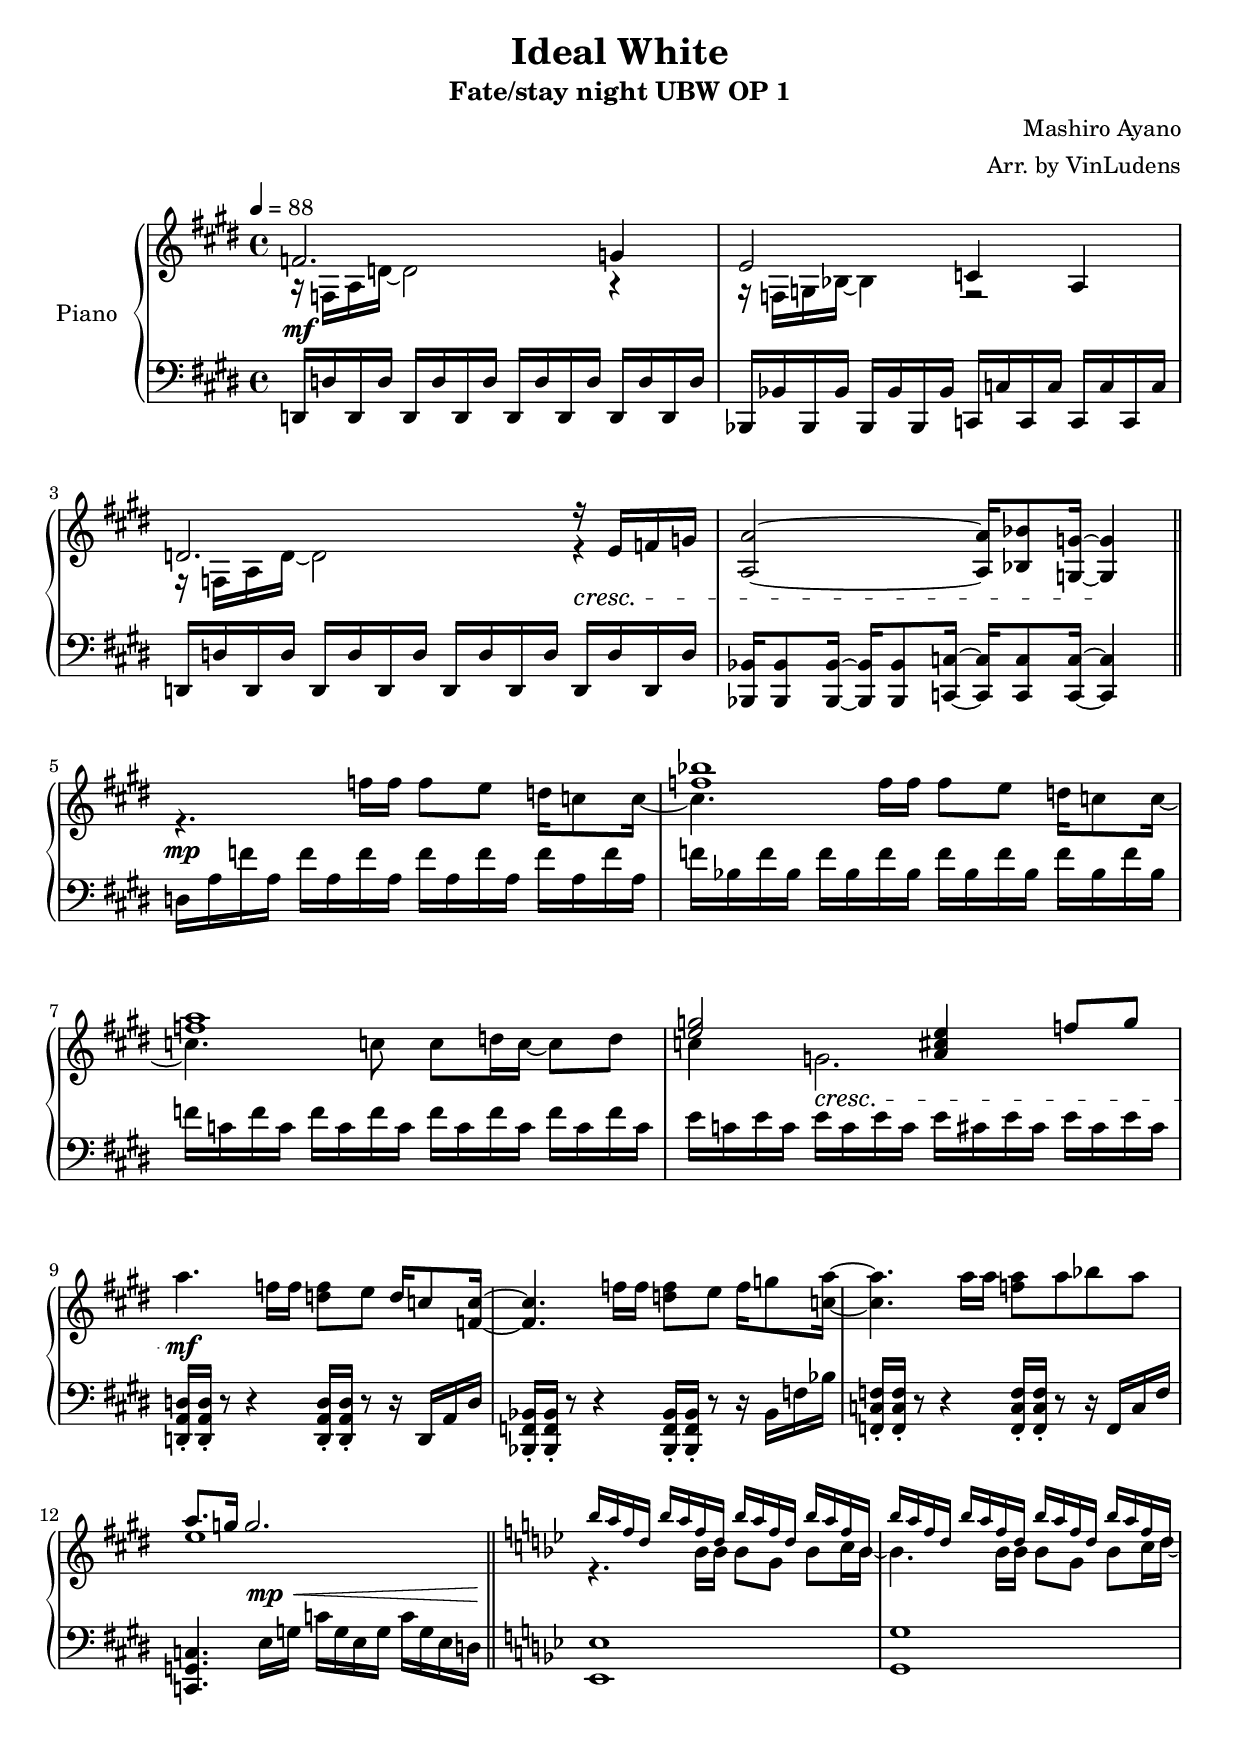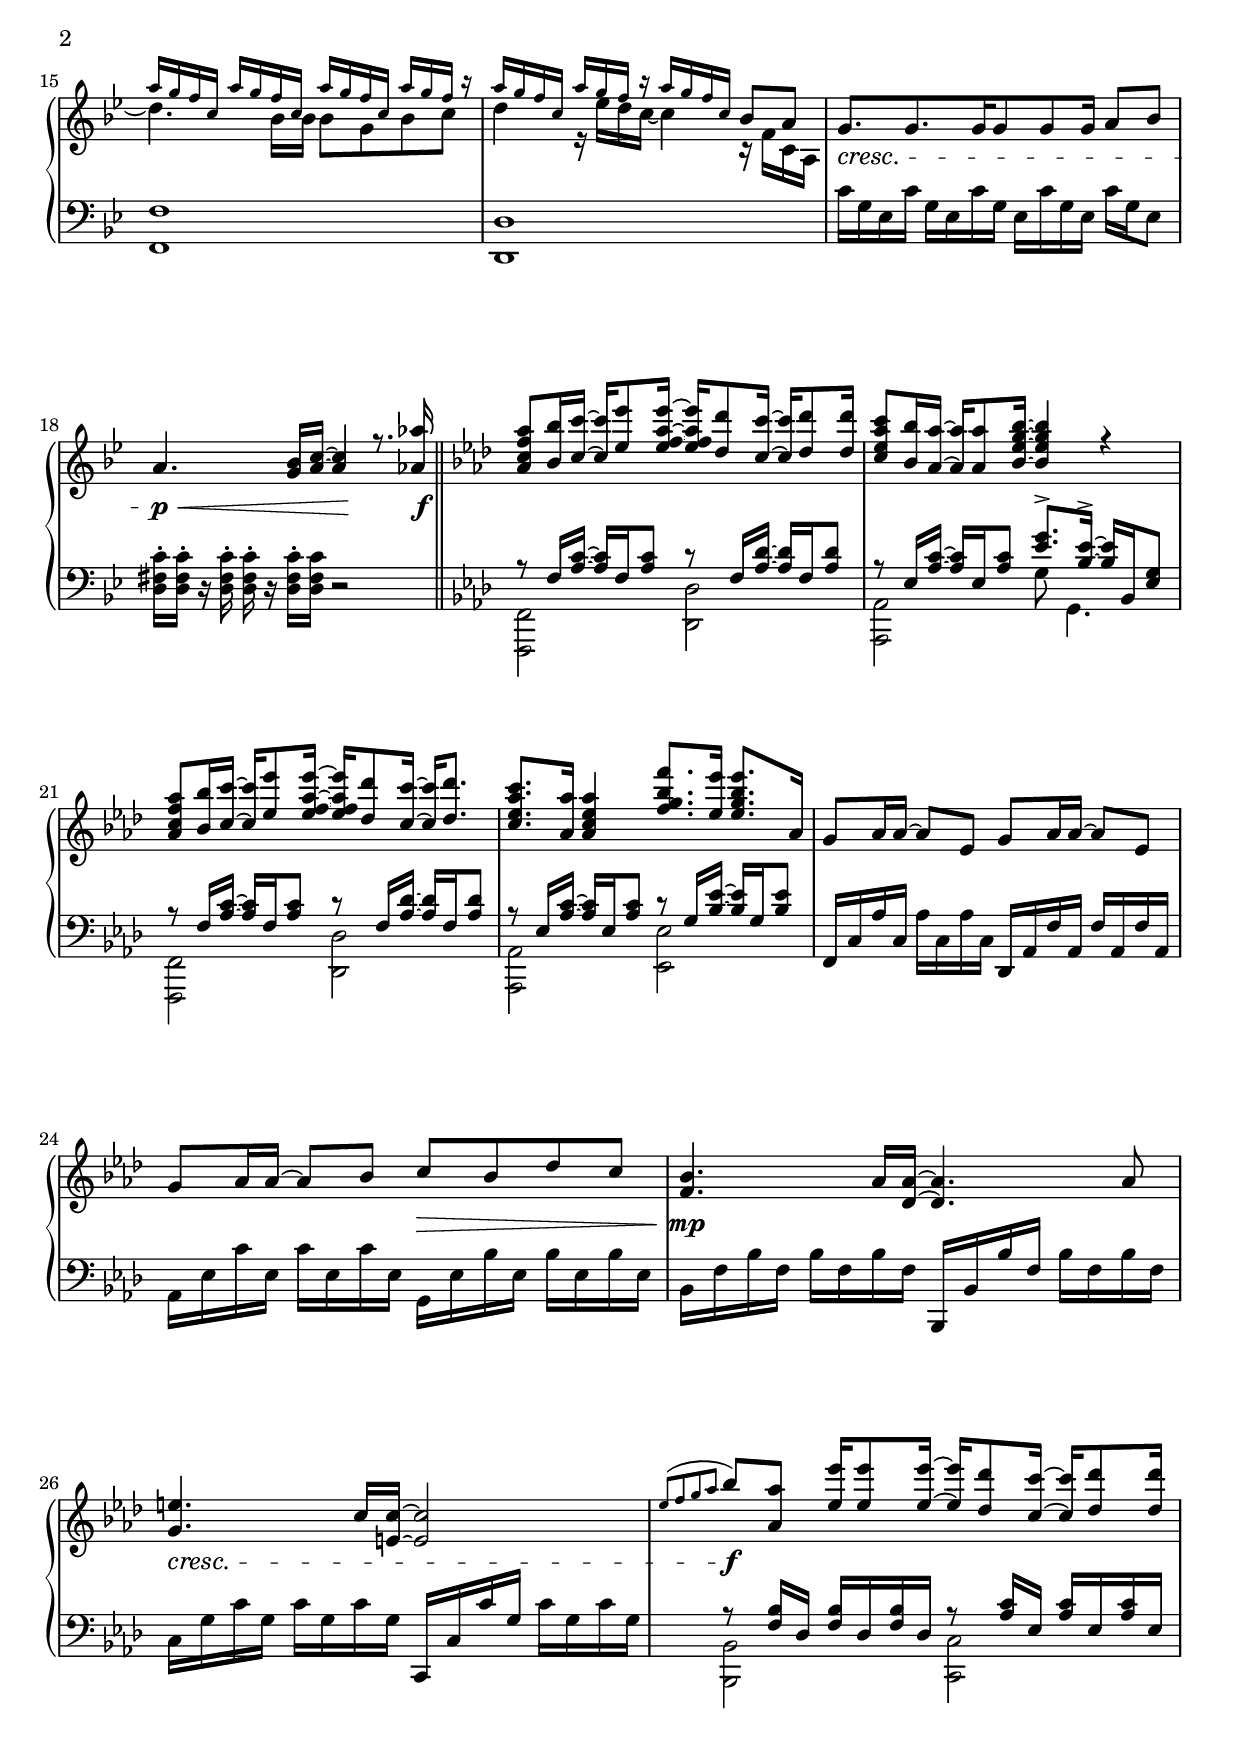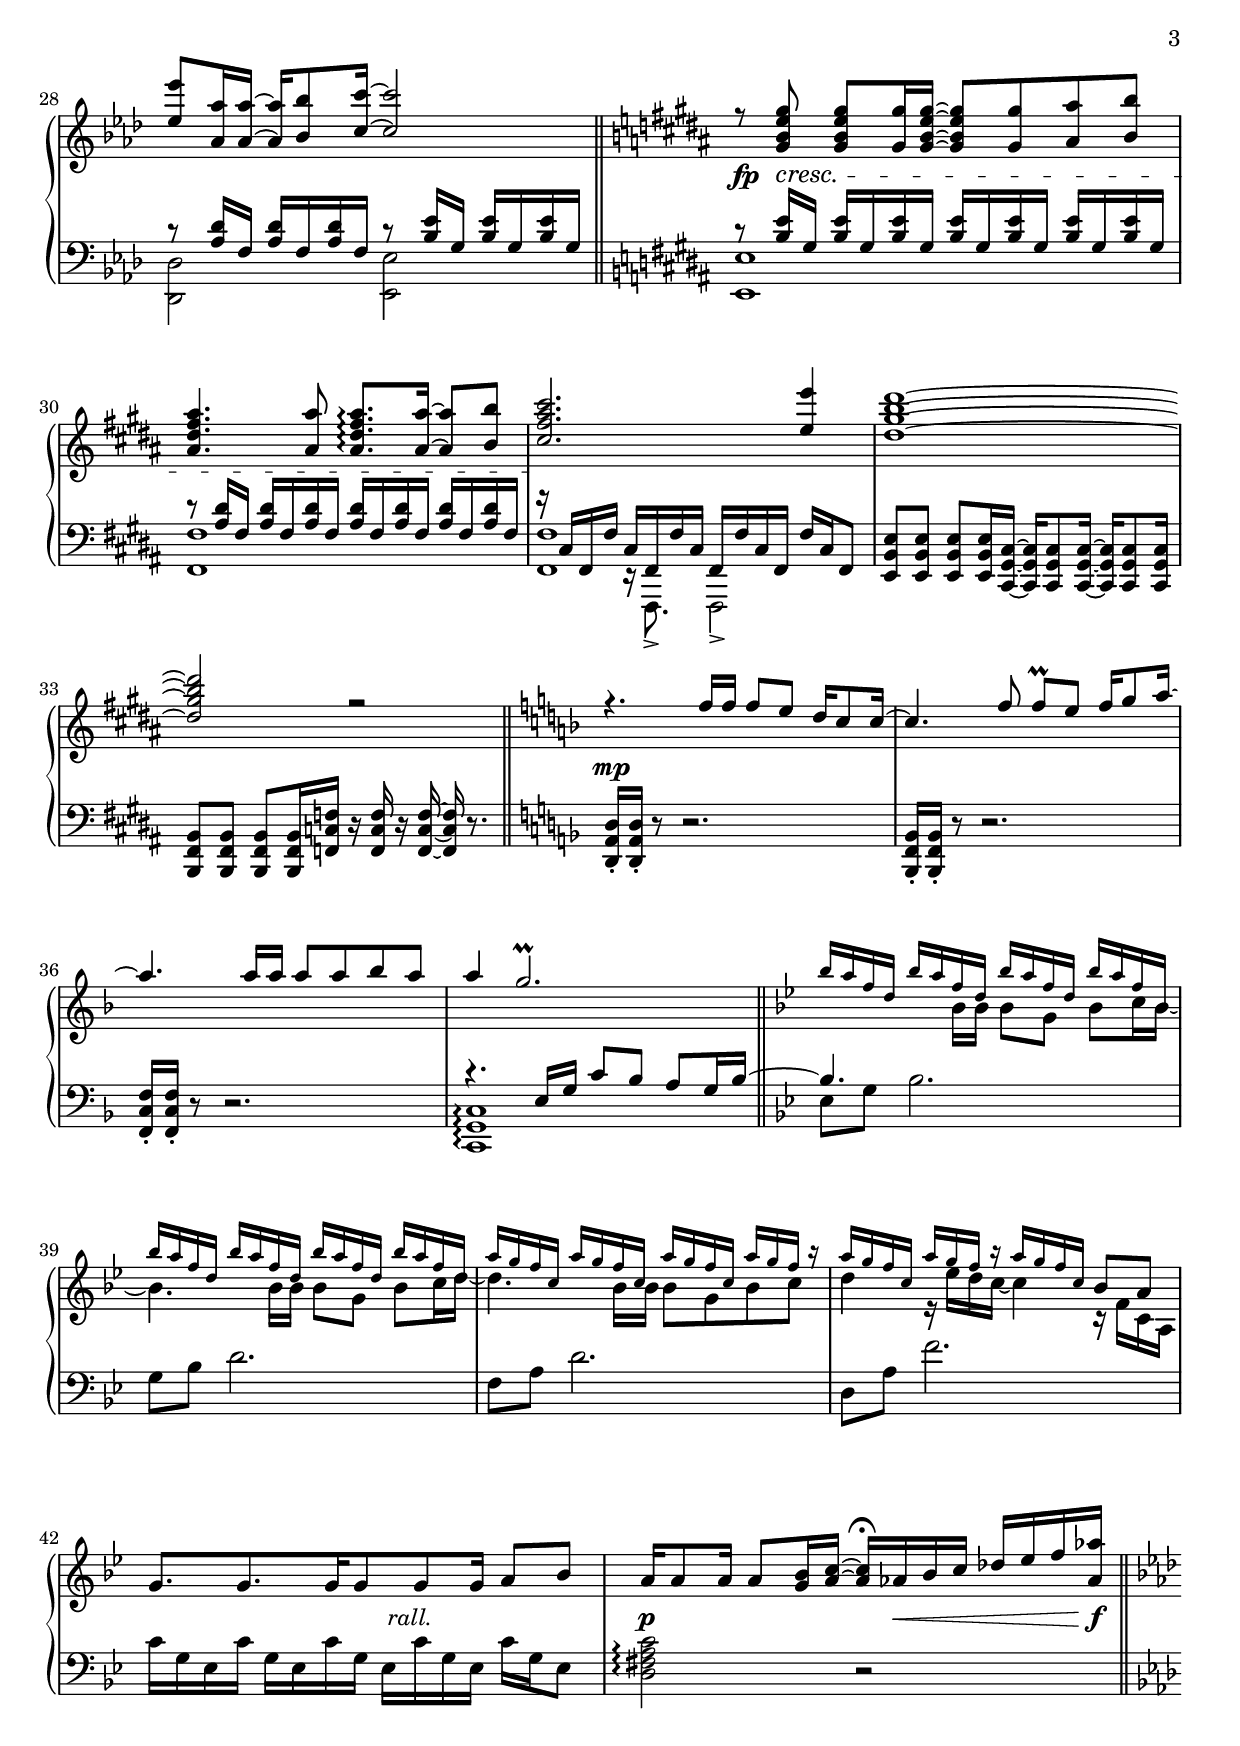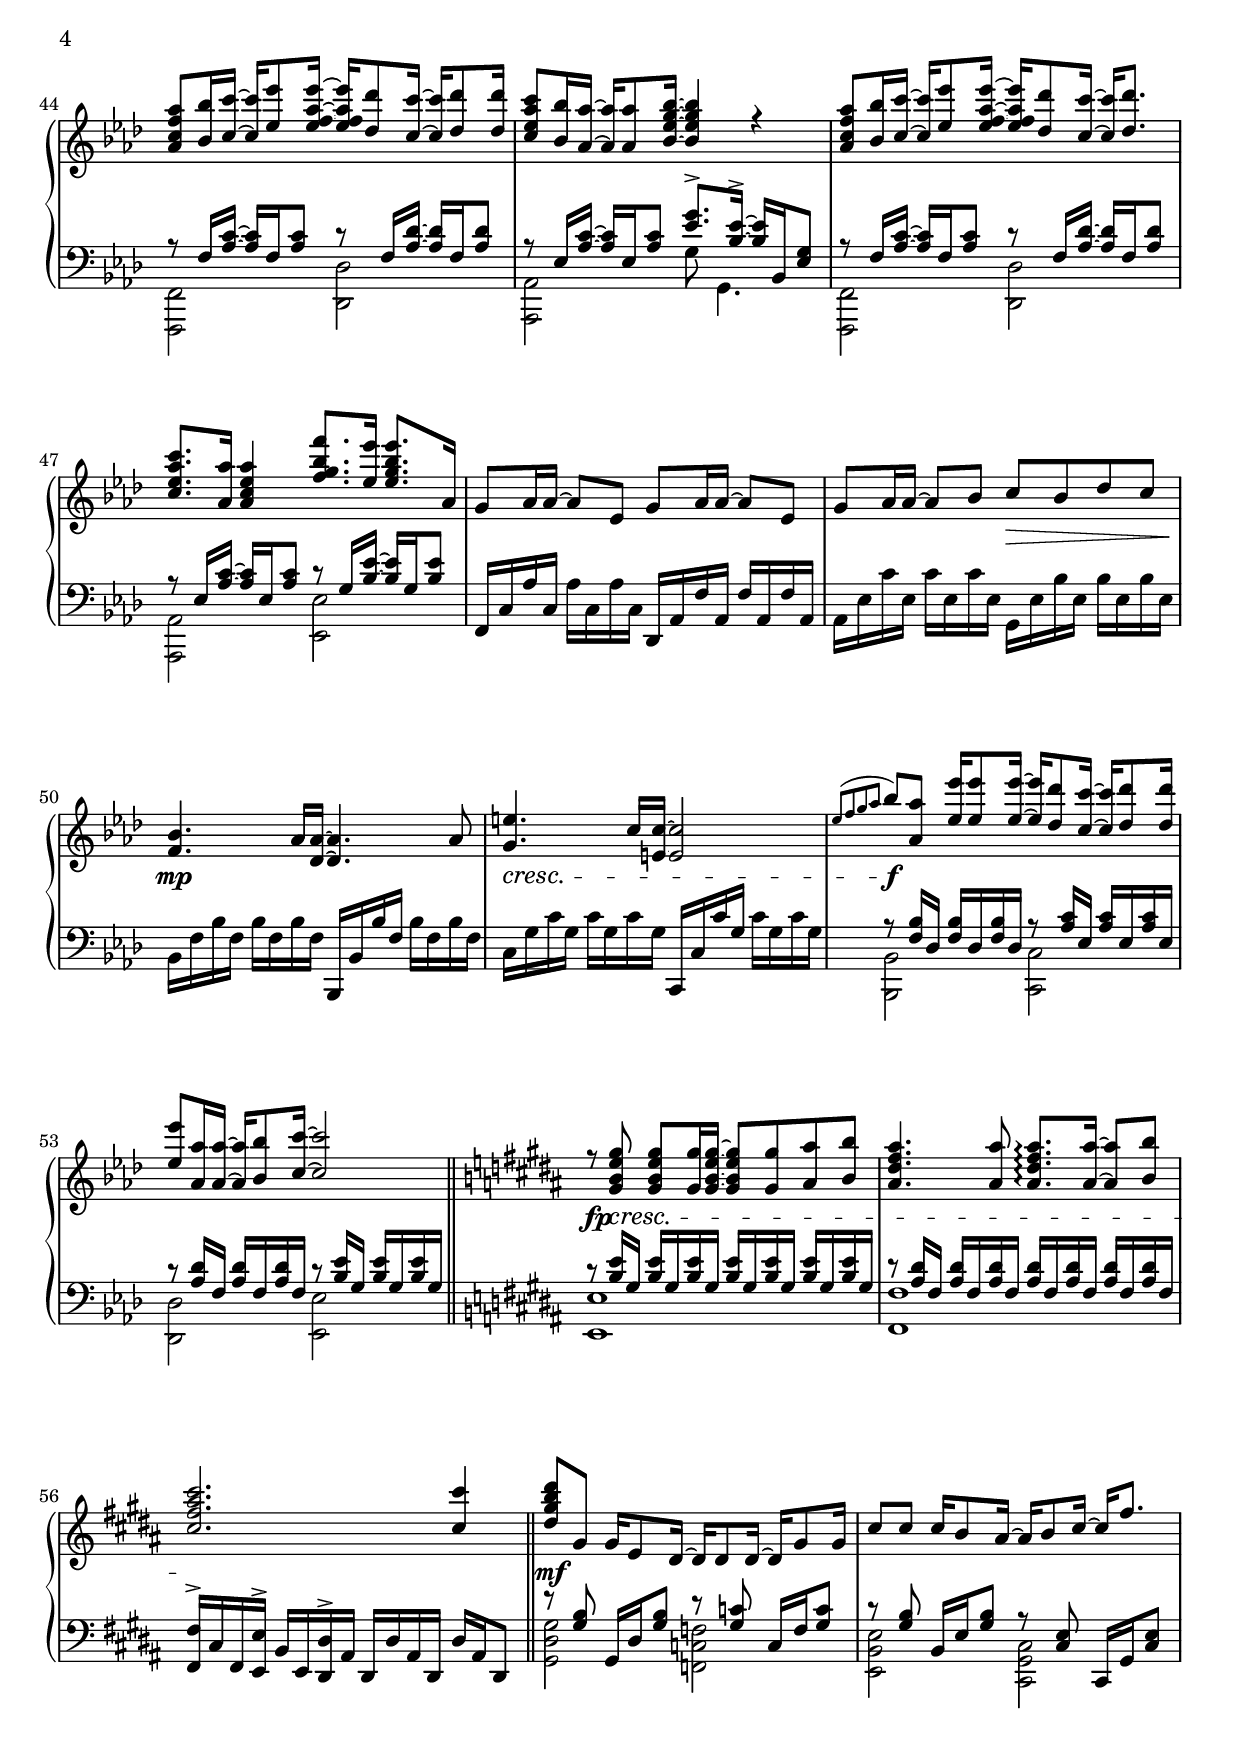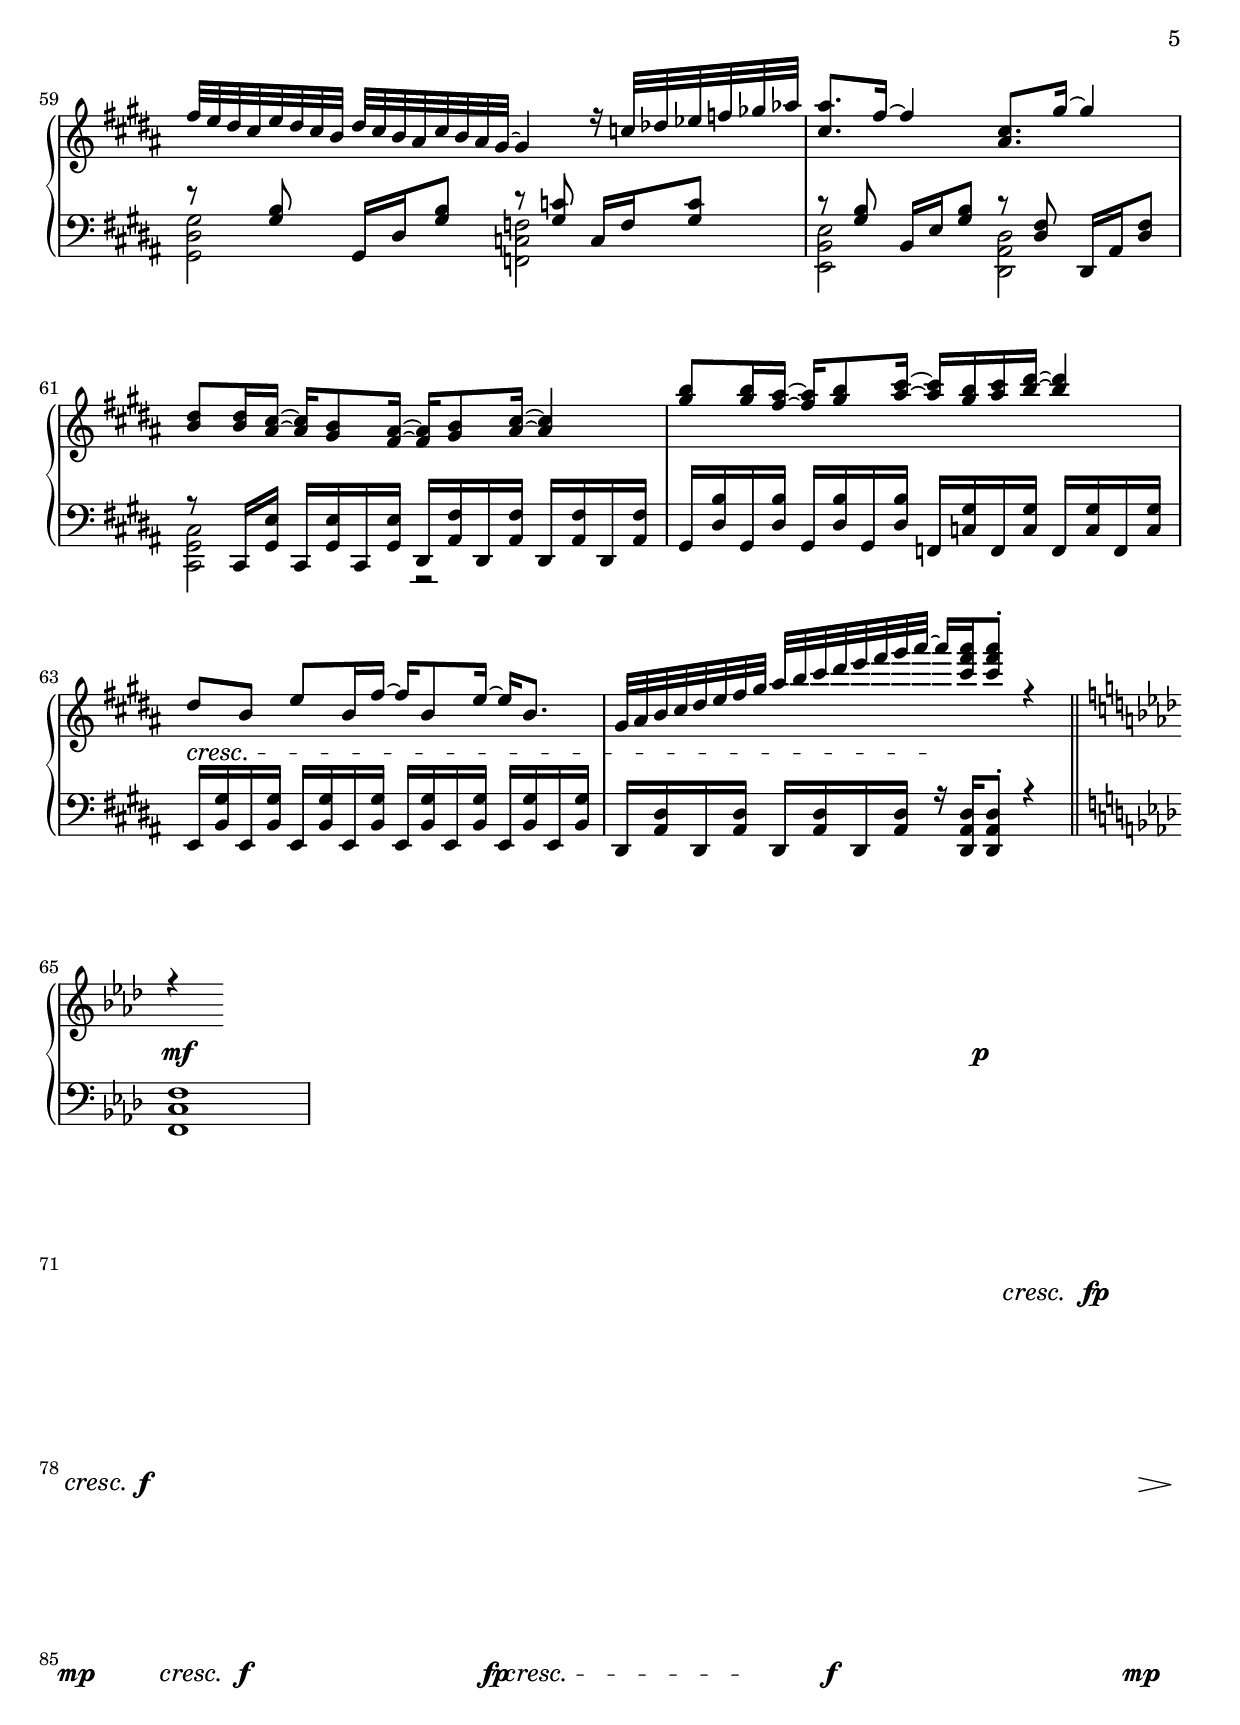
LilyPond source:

\version "2.20.0"

\header {
  title = "Ideal White"
  subtitle = "Fate/stay night UBW OP 1"
  %instrument = "Piano"
  composer = "Mashiro Ayano"
  arranger = "Arr. by VinLudens"
}

%#(set-global-staff-size 20)
%showLastLength = R1 * 10

\paper {
  #(set-paper-size "a4")
}

\include "global.ly"
\version "2.20.0"
\include "global.ly"

right = \absolute {
  \global
  \tempo 4 = 88
  << { \voiceOne
      f'2. g'4 |
      e'2 c'4 a |
      d'2. r16 e' f' g' | \oneVoice
      <a a'>2 ~ 16 <bes bes'>8 <g g'>16 ~ 4 |
    }
    \new Voice { \voiceTwo
      r16 f a d' ~ 2 r4 |
      r16 f g bes ~ 4 r2 |
      r16 f a d' ~ 2 r4 |
    }
  >> \oneVoice

  \bar "||"

  << { \voiceOne
       s1 |
       <f'' bes''>1 |
       <f'' a''>1 |
       <e'' g''>2 <a' cis'' e''>4 f''8 g'' |
    }
    \new Voice { \voiceTwo
      r4. f''16 f'' f''8 e'' d''16 c''8 c''16 ~ |
      4. f''16 f'' f''8 e'' d''16 c''8 c''16 ~ |
      4. c''8 c''8 d''16 c'' ~ 8 d'' |
      c''4 g'2.
    }
  >> \oneVoice

  a''4. f''16 f'' <d'' f''>8 e'' d''16 c''8 <f' c''>16 ~ |
  4. f''16 f'' <d'' f''>8 e'' f''16 g''8 <c'' a''>16 ~ |
  4. a''16 a'' <f'' a''>8 a'' bes'' a'' |
  << { a''8. g''16 g''2. } \\ { e''1 } >> |

  \bar "||"
  \key g \minor

  \tiny \voiceOne
  \repeat unfold 3 { bes''16 a'' f'' d'' } bes'' a'' f'' bes' |
  \repeat unfold 3 { bes''16 a'' f'' d'' } bes'' a'' f'' d'' |
  \repeat unfold 3 { a''16 g'' f'' c'' } a'' g'' f'' r |
  a''16 g'' f'' c'' a'' g'' f'' r a'' g'' f'' c'' \normalsize bes'8 a' |









  g'8. 8. 16 8 8 16 a'8 bes' |
  a'4. <g' bes'>16 <a' c''> ~ 4 r8. <as' as''>16 |

% Chorus 1 start -----------------------------------------------------------------
  \bar "||"
  \key f \minor


  <as' c'' f'' as''>8 <bes' bes''>16 <c'' c'''> ~ q <es'' es'''>8 <es'' f'' as'' es'''>16 ~ q <des'' des'''>8 <c'' c'''>16 ~ q <des'' des'''>8 q16 |
  <c'' es'' as'' c'''>8 <bes' bes''>16 <as' as''> ~ q <as' as''>8 <bes' es'' g'' bes''>16 ~ q4 r4 |
  <as' c'' f'' as''>8 <bes' bes''>16 <c'' c'''> ~ q <es'' es'''>8 <es'' f'' as'' es'''>16 ~ q <des'' des'''>8 <c'' c'''>16 ~ q <des'' des'''>8. |
  <c'' es'' as'' c'''>8. <as' as''>16 <as' c'' es'' as''>4 <f'' g'' bes'' f'''>8. <es'' es'''>16 <es'' g'' bes'' es'''>8. as'16 |

  g'8 as'16 as' ~ 8 es' g' as'16 as' ~ 8 es' |
  g'8 as'16 as' ~ 8 bes' c'' bes' des'' c'' |
  <f' bes'>4. as'16 <des' as'> ~ q4. as'8 |
  <g' e''>4. c''16 <e' c''> ~ q2 |

  \appoggiatura { es''8 f'' g'' as'' } bes'' <as' as''> <es'' es'''>16 q8 q16 ~ q <des'' des'''>8 <c'' c'''>16 ~ q <des'' des'''>8 q16 |
  <es'' es'''>8 <as' as''>16 <as' as''> ~ q <bes' bes''>8 <c'' c'''>16 ~ 2 |

  \bar "||"
  \key b \major

  r8 <gis' b' e'' gis''>8 q <gis' gis''>16 <gis' b' e'' gis''> ~ q8 <gis' gis''> <ais' ais''> <b' b''> |
  <ais' dis'' fis'' ais''>4. <ais' ais''>8 <ais' dis'' fis'' ais''>8.\arpeggio <ais' ais''>16 ~ 8 <b' b''> |
  <cis'' fis'' ais'' cis'''>2. <e'' e'''>4 |





















% Chorus 1 end -----------------------------------------------------------------

  <dis'' gis'' b'' dis'''>1 ~ |
  <dis'' gis'' b'' dis'''>2 r2 |

  \bar "||"
  \key d \minor

  r4. f''16 f'' f''8 e'' d''16 c''8 c''16 ~ |
  4. f''8 f''\prall e'' f''16 g''8 a''16 ~ |
  4. a''16 a'' a''8 a'' bes'' a'' |

  a''4 g''2.\prall |

  \bar "||"
  \key g \minor
  \tiny \voiceOne
  \repeat unfold 3 { bes''16 a'' f'' d'' } bes'' a'' f'' bes' |
  \repeat unfold 3 { bes''16 a'' f'' d'' } bes'' a'' f'' d'' |
  \repeat unfold 3 { a''16 g'' f'' c'' } a'' g'' f'' r |
  a''16 g'' f'' c'' a'' g'' f'' r a'' g'' f'' c'' \normalsize bes'8 a' |











  g'8. 8. 16 8 8 16 a'8 bes' |
  a'16 8 16 8 <g' bes'>16 <a' c''> ~ q\fermata as'16 bes' c'' des'' es'' f'' <as' as''>16 |

% Chorus 2 start -----------------------------------------------------------------
  \bar "||"
  \key f \minor


  <as' c'' f'' as''>8 <bes' bes''>16 <c'' c'''> ~ q <es'' es'''>8 <es'' f'' as'' es'''>16 ~ q <des'' des'''>8 <c'' c'''>16 ~ q <des'' des'''>8 q16 |
  <c'' es'' as'' c'''>8 <bes' bes''>16 <as' as''> ~ q <as' as''>8 <bes' es'' g'' bes''>16 ~ q4 r4 |
  <as' c'' f'' as''>8 <bes' bes''>16 <c'' c'''> ~ q <es'' es'''>8 <es'' f'' as'' es'''>16 ~ q <des'' des'''>8 <c'' c'''>16 ~ q <des'' des'''>8. |
  <c'' es'' as'' c'''>8. <as' as''>16 <as' c'' es'' as''>4 <f'' g'' bes'' f'''>8. <es'' es'''>16 <es'' g'' bes'' es'''>8. as'16 |

  g'8 as'16 as' ~ 8 es' g' as'16 as' ~ 8 es' |
  g'8 as'16 as' ~ 8 bes' c'' bes' des'' c'' |
  <f' bes'>4. as'16 <des' as'> ~ q4. as'8 |
  <g' e''>4. c''16 <e' c''> ~ q2 |

  \appoggiatura { es''8 f'' g'' as'' } bes'' <as' as''> <es'' es'''>16 q8 q16 ~ q <des'' des'''>8 <c'' c'''>16 ~ q <des'' des'''>8 q16 |
  <es'' es'''>8 <as' as''>16 <as' as''> ~ q <bes' bes''>8 <c'' c'''>16 ~ 2 |

  \bar "||"
  \key b \major

  r8 <gis' b' e'' gis''>8 q <gis' gis''>16 <gis' b' e'' gis''> ~ q8 <gis' gis''> <ais' ais''> <b' b''> |
  <ais' dis'' fis'' ais''>4. <ais' ais''>8 <ais' dis'' fis'' ais''>8.\arpeggio <ais' ais''>16 ~ 8 <b' b''> |
  <cis'' fis'' ais'' cis'''>2. <cis'' cis'''>4 |





















% Chorus 2 end -----------------------------------------------------------------

  \bar "||"


  <dis'' gis'' b'' dis'''>8 gis' gis'16 e'8 dis'16 ~ 16 8 16 ~ 16 gis'8 gis'16 |
  cis''8 cis'' cis''16 b'8 ais'16 ~ 16 b'8 cis''16 ~ 16 fis''8. |
  fis''32 e'' dis'' cis'' e'' dis'' cis'' b' dis'' cis'' b' ais' cis'' b' ais' gis' ~ 4 r16 c''32 des'' es'' f'' ges'' as'' |
  <cis'' ais''>8. fis''16 ~ 4 <ais' cis''>8. gis''16 ~ 4 |

  <b' dis''>8 <b' dis''>16 <ais' cis''> ~ q <gis' b'>8 <fis' ais'>16 ~ q <gis' b'>8 <ais' cis''>16 ~ q4 |
  <gis'' b''>8 <gis'' b''>16 <fis'' ais''>16 ~ q <gis'' b''>8 <ais'' cis'''>16 ~ q <gis'' b''>16 <ais'' cis'''> <b'' dis'''> ~ q4 |
  dis''8 b' e'' b'16 fis'' ~ 16 b'8 e''16 ~ 16 b'8. |
  gis'32 ais' b' cis'' dis'' e'' fis'' gis'' ais'' b'' cis''' dis''' e''' fis''' gis''' ais''' ~ 16 <cis''' fis''' ais'''>16 <cis''' fis''' ais'''>8-. r4 |















  \bar "||"
  \key f \minor

  r

%}
}

\version "2.20.0"
\include "global.ly"

left = \absolute {
  \global


  \repeat unfold 8 { d,16 d } |
  \repeat unfold 4 { bes,,16 bes, } \repeat unfold 4 { c, c } |
  \repeat unfold 8 { d,16 d } |
  <bes,, bes,>16 8 16 ~ 16 8 <c, c>16 ~ 16 8 16 ~ 4 |








  \bar "||"


  d16 a \repeat unfold 7 { f'16 a } |
  \repeat unfold 8 { f'16 bes } |
  \repeat unfold 8 { f'16 c' } |
  \repeat unfold 4 { e'16 c' } \repeat unfold 4 { e'=,16 cis' } |









  <d, a, d>16-. q16-. r8 r4 q16-. q-. r8 r16 d, a, d |
  <bes,, f, bes,>16-. q16-. r8 r4 q16-. q-. r8 r16 bes, f bes |
  <f, c f>16-. q16-. r8 r4 q16-. q-. r8 r16 f, c f |
  <c, g, c>4. e16 g c' g e g c' g e d |

  \bar "||"
  \key g \minor

  << { \change Staff = "right" \voiceTwo
      r4. bes'16 bes' bes'8 g' bes' c''16 bes' ~ |
      4. bes'16 bes' bes'8 g' bes' c''16 d'' ~ |
      4. bes'16 bes' bes'8 g' bes' c'' |
      d''4 r16 es'' d'' c'' ~ 4 r16 f' c' a |
    }
    \new Voice { \oneVoice
      <es, es>1 |
      <g, g>1 |
      <f, f>1 |
      <d, d>1 |
    }
  >> \oneVoice \change Staff = "left"

  \repeat unfold 4 { c'16 g es } c' g es8 |
  <d fis c'>16-. q-. r q-. q-. r q-. q r2 |

% Chorus 1 start -----------------------------------------------------------------
  \bar "||"
  \key f \minor

  << { \voiceOne
      r8 f16 <as c'> ~ 16 f <as c'>8 r8 f16 <as des'> ~ 16 f <as des'>8 |
      r8 es16 <as c'> ~ 16 es <as c'>8 <es' g'>8.-> <bes es'>16-> ~ 16 bes,16 <es g>8 |
      r8 f16 <as c'> ~ 16 f <as c'>8 r8 f16 <as des'> ~ 16 f <as des'>8 |
      r8 es16 <as c'> ~ 16 es <as c'>8 r8 g16 <bes es'> ~ 16 g <bes es'>8 |
      \oneVoice
      f,16 c as c as c as c des, as, f as, f as, f as, |
      as,16 es c' es c' es c' es g, es bes es bes es bes es |
      bes,16 f bes f bes f bes f bes,, bes, bes f bes f bes f |
      c16 g c' g c' g c' g c, c c' g c' g c' g |
      \voiceOne
      r8 <f bes>16 des <f bes> des <f bes> des r8 <as c'>16 es <as c'> es <as c'> es |
      r8 <as des'>16 f <as des'> f <as des'> f r8 <bes es'>16 g <bes es'> g <bes es'> g |

      \bar "||"
      \key b \major

      r8 \repeat unfold 7 { <b e'>16 gis } |
      r8 \repeat unfold 7 { <ais dis'>16 fis } |
      << { r16 cis fis, fis cis fis, fis cis fis, fis cis fis, fis cis fis,8 } \\ { s4 r16 fis,,8.-> fis,,2-> } >>

    }
    \new Voice { \voiceTwo
      <f,, f,>2 <des, des> |
      <as,, as,>2 g8 g,4. |
      <f,, f,>2 <des, des> |
      <as,, as,>2 <es, es> |

      s1 |
      s1 |
      s1 |
      s1 |

      <bes,, bes,>2 <c, c> |
      <des, des>2 <es, es> |
      \key b \major
      <e, e>1 |
      <fis, fis>1 |
      <fis, fis>1 |
    }
  >> \oneVoice
% Chorus 1 end -----------------------------------------------------------------

  <e, b, e>8 q q q16 <cis, gis, cis> ~ q16 q8 q16 ~ q q8 q16 |
  <b,, fis, b,>8 q q q16 <f, c f> r q r q ~ q r8. |

  \bar "||"
  \key d \minor

  <d, a, d>16-. q-. r8 r2. |
  <bes,, f, bes,>16-. q-. r8 r2. |
  <f, c f>16-. q-. r8 r2. |
  << { \voiceOne
      r4. e16 g c'8 bes a g16 bes ~ |

      \bar "||"
      \key g \minor

      4. \change Staff = "right" \voiceTwo bes'16 bes' bes'8 g' bes' c''16 bes' ~ |
      4. bes'16 bes' bes'8 g' bes' c''16 d'' ~ |
      4. bes'16 bes' bes'8 g' bes' c'' |
      d''4 r16 es'' d'' c'' ~ 4 r16 f' c' a |
    }
    \new Voice { \oneVoice
      <c, g, c>1\arpeggio |
      \key g \minor
      es8 g bes2. |
      g8 bes d'2. |
      f8 a d'2. |
      d8 a f'2. |
    }
  >> \oneVoice \change Staff = "left"

  \repeat unfold 4 { c'16 g es } c' g es8 |
  <d fis a c'>2\arpeggio r2 |

% Chorus 2 start -----------------------------------------------------------------
  \bar "||"
  \key f \minor

  << { \voiceOne
      r8 f16 <as c'> ~ 16 f <as c'>8 r8 f16 <as des'> ~ 16 f <as des'>8 |
      r8 es16 <as c'> ~ 16 es <as c'>8 <es' g'>8.-> <bes es'>16-> ~ 16 bes,16 <es g>8 |
      r8 f16 <as c'> ~ 16 f <as c'>8 r8 f16 <as des'> ~ 16 f <as des'>8 |
      r8 es16 <as c'> ~ 16 es <as c'>8 r8 g16 <bes es'> ~ 16 g <bes es'>8 |
      \oneVoice
      f,16 c as c as c as c des, as, f as, f as, f as, |
      as,16 es c' es c' es c' es g, es bes es bes es bes es |
      bes,16 f bes f bes f bes f bes,, bes, bes f bes f bes f |
      c16 g c' g c' g c' g c, c c' g c' g c' g |
      \voiceOne
      r8 <f bes>16 des <f bes> des <f bes> des r8 <as c'>16 es <as c'> es <as c'> es |
      r8 <as des'>16 f <as des'> f <as des'> f r8 <bes es'>16 g <bes es'> g <bes es'> g |

      \bar "||"
      \key b \major

      r8 \repeat unfold 7 { <b e'>16 gis } |
      r8 \repeat unfold 7 { <ais dis'>16 fis } |
      <fis, fis>16-> cis fis, <e, e>-> b, e, <dis, dis>-> ais, dis, dis ais, dis, dis ais, dis,8 |

    }
    \new Voice { \voiceTwo
      <f,, f,>2 <des, des> |
      <as,, as,>2 g8 g,4. |
      <f,, f,>2 <des, des> |
      <as,, as,>2 <es, es> |

      s1 |
      s1 |
      s1 |
      s1 |

      <bes,, bes,>2 <c, c> |
      <des, des>2 <es, es> |
      \key b \major
      <e, e>1 |
      <fis, fis>1 |
      s1 |
    }
  >> \oneVoice
% Chorus 2 end -----------------------------------------------------------------

  \bar "||"

  << { \voiceOne
      r8 <gis b> gis,16 dis <gis b>8 r8 <gis c'> c16 f <gis c'>8 |
      r8 <gis b> b,16 e <gis b>8 r8 <cis e> cis,16 gis, <cis e>8 |
      r8 <gis b> gis,16 dis <gis b>8 r8 <gis c'> c16 f <gis c'>8 |
      r8 <gis b> b,16 e <gis b>8 r8 <dis fis> dis,16 ais, <dis fis>8 |

      r8 \repeat unfold 3 { cis,16 <gis, e> } \repeat unfold 4 { dis,16 <ais, fis> } |
      \repeat unfold 4 { gis,16 <dis b> } \repeat unfold 4 { f,16 <c gis> } |
      \repeat unfold 8 { e,16 <b, gis> } |
      \repeat unfold 4 { dis,16 <ais, dis> } r16 <dis, ais, dis>16 q8-. r4 |
    }
    \new Voice { \voiceTwo
      <gis, dis gis>2 <f, c f> |
      <e, b, e>2 <cis, gis, cis> |
      <gis, dis gis>2 <f, c f> |
      <e, b, e>2 <dis, ais, dis> |

      <cis, gis, cis>2 r2 |
      s1 |
      s1 |
      s1 |
    }
  >> \oneVoice

  \bar "||"
  \key f \minor

  << { \voiceOne

    }
    \new Voice { \voiceTwo
      <f, c f>
    }
  >> \oneVoice

%}
}

\version "2.20.0"
\include "global.ly"

crescPoco = \tweak DynamicText.self-alignment-X #LEFT
        #(make-dynamic-script (markup #:normal-text #:italic "cresc. poco a poco"))

rit = \tweak DynamicText.self-alignment-X #LEFT #(make-dynamic-script
  (markup #:normal-text #:italic "rit."))

rall = \tweak DynamicText.self-alignment-X #LEFT #(make-dynamic-script
  (markup #:normal-text #:italic "rall."))

dynamics = {
  \global
  % allow text in the dynamics block to be centered vertically
  % \override TextScript.extra-offset = #'(0 . 1)

  s1\mf | s1 |
  s2. s4\cresc |
  s2. s4\! |
  s1\mp | s1 | s1 |
  s4 s2.\cresc |
  s1\mf | s1 | s1 |
  s4. s8\mp\< s2 |
  s1\! | s1 | s1 | s1 |
  s1\cresc |
  s2\p\< s4\! s8. s16\f |
  s1 | s1 | s1 | s1 | s1 | %chorus start
  s2 s2\> |
  s1\mp |
  s1\cresc |
  s1\f | s1 |
  s8\fp s8\cresc s2. | s1 |
  s1\! | s1 | s1 | %chorus end
  s1\mp | s1 | s1 | s1 | s1 | s1 | s1 | s1 |
  s2 s2\rall |
  s2\p s16 s8.\< s8. s16\f |
  s1 | s1 | s1 | s1 | s1 | %chorus start
  s2 s2\> |
  s1\mp |
  s1\cresc |
  s1\f | s1 |
  s8\fp s8\cresc s2. | s1 |
  s1\! |  %chorus end
  s1\mf | s1 | s1 | s1 | s1 | s1 |
  s1\cresc |
  s2 s2\! |
  s1\mf | s1 | s1 | s1 |
  s2. s8. s16\p | s1 | s1 | s1 | s1 | s1 | s1 |
  s1\cresc |
  s1\fp |
  s2.\cresc s8. s16\f |
  s1 | s1 | s1 | s1 | s1 | %chorus start
  s2 s2\> |
  s1\mp |
  s1\cresc |
  s1\f | s1 |
  s8\fp s8\cresc s2. | s1 |
  s1\! |  %chorus end
  s1\f | s1 |
  s2 s2\mp |
%}
}


\score {
  \new PianoStaff \with {
    instrumentName = "Piano"
  } <<
    \new Staff = "right" \with {
      midiInstrument = "acoustic grand"
    } \right
    \new Dynamics = "Dynamics" \dynamics
    \new Staff = "left" \with {
      midiInstrument = "acoustic grand"
    } { \clef bass \left }
  >>
  \layout { }
  \midi {
    \tempo 4=88
    \set Staff.midiMaximumVolume = #0.7
  }
}
